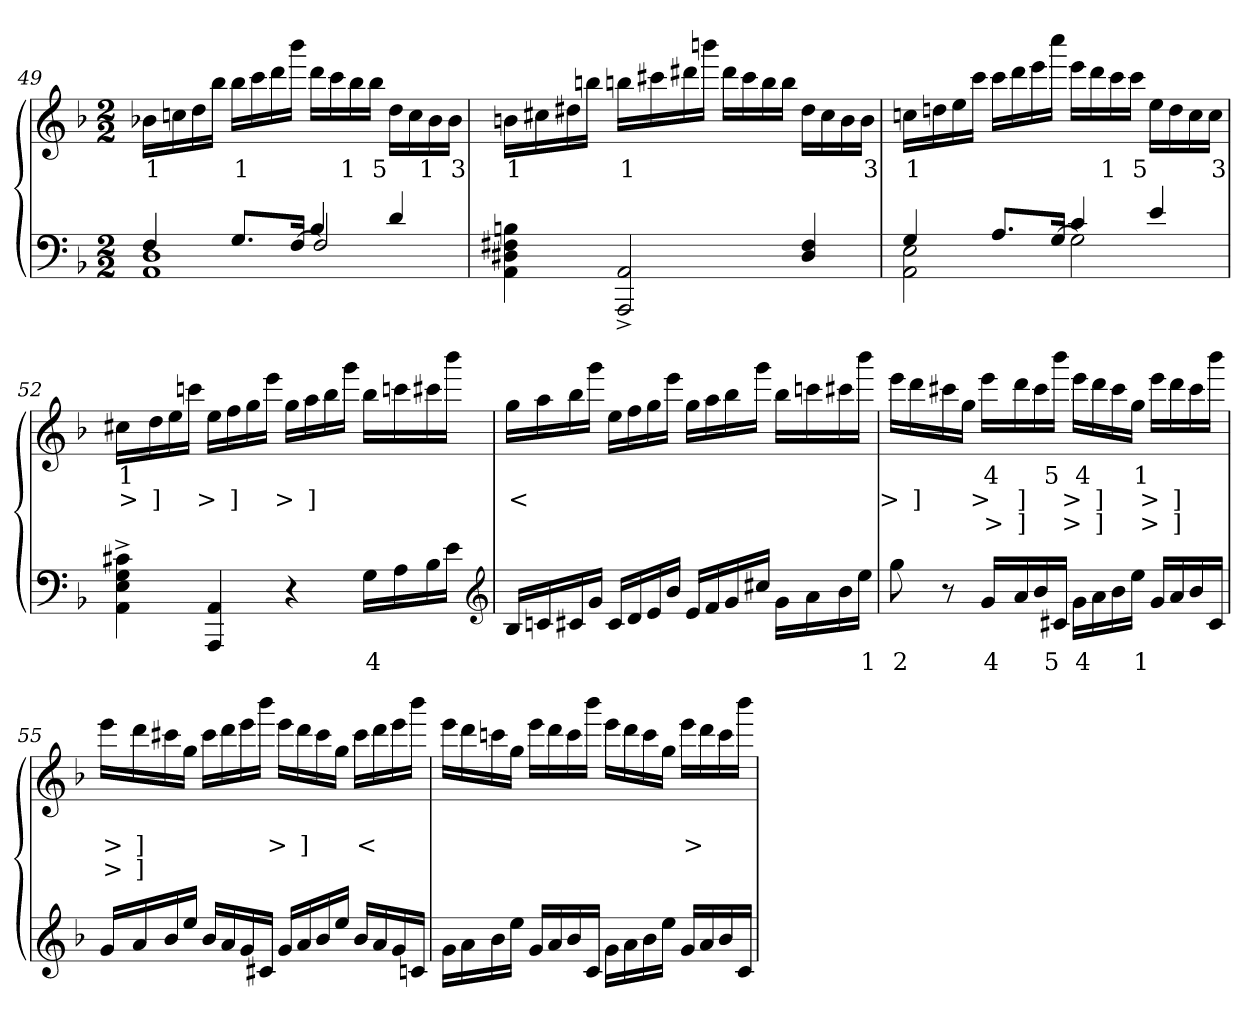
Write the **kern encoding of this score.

**kern	**text	**kern	**text	**text	**text
*part2	*part2	*part1	*part1	*part1	*part1
*staff2	*staff2	*staff1	*staff1	*staff1	*staff1
*clefF4	*	*clefG2	*	*	*
*k[b-]	*	*k[b-]	*	*	*
*M2/2	*	*M2/2	*	*	*
=49	=49	=49	=49	=49	=49
*^	*	*	*	*	*
*	*^	*	*	*	*	*
4F	1D 1AA	2ryy	.	16b-XLL	1	.	.
.	.	.	.	16ccn	.	.	.
.	.	.	.	16dd	.	.	.
.	.	.	.	16bb-JJ	.	.	.
8.GL	.	.	.	16bb-LL	1	.	.
.	.	.	.	16ccc	.	.	.
.	.	.	.	16ddd	.	.	.
[16FJk	.	.	.	16bbb-JJ	.	.	.
4B-	.	2F]	.	16dddLL	.	.	.
.	.	.	.	16ccc	.	.	.
.	.	.	.	16bb-	1	.	.
.	.	.	.	16bb-JJ	5	.	.
4d	.	.	.	16ddLL	.	.	.
.	.	.	.	16cc	.	.	.
.	.	.	.	16b-	1	.	.
.	.	.	.	16b-JJ	3	.	.
*v	*v	*v	*	*	*	*	*
=50	=50	=50	=50	=50	=50
4Bn 4F#X 4D#X 4AA	.	16bnLL	1	.	.
.	.	16cc#X	.	.	.
.	.	16dd#X	.	.	.
.	.	16bbnJJ	.	.	.
2AA^> 2AAA^>	.	16bbnLL	1	.	.
.	.	16ccc#	.	.	.
.	.	16ddd#	.	.	.
.	.	16bbbnJJ	.	.	.
.	.	16ddd#LL	.	.	.
.	.	16ccc#	.	.	.
.	.	16bb	.	.	.
.	.	16bbJJ	.	.	.
4F# 4D#/	.	16dd#LL	.	.	.
.	.	16cc#	.	.	.
.	.	16b	.	.	.
.	.	16bJJ	3	.	.
=51	=51	=51	=51	=51	=51
*^	*	*	*	*	*
4G	2E 2AA	.	16ccnLL	1	.	.
.	.	.	16ddn	.	.	.
.	.	.	16ee	.	.	.
.	.	.	16cccJJ	.	.	.
8.AL	.	.	16cccLL	.	.	.
.	.	.	16ddd	.	.	.
.	.	.	16eee	.	.	.
[16GJk	.	.	16ccccJJ	.	.	.
4c	2G]	.	16eeeLL	.	.	.
.	.	.	16ddd	.	.	.
.	.	.	16ccc	1	.	.
.	.	.	16cccJJ	5	.	.
4e/	.	.	16eeLL	.	.	.
.	.	.	16dd	.	.	.
.	.	.	16cc	.	.	.
.	.	.	16ccJJ	3	.	.
*v	*v	*	*	*	*	*
=52	=52	=52	=52	=52	=52
4c#X^> 4G^> 4E^> 4AA^>	.	16cc#XLL	1	>	.
.	.	16dd	.	]	.
.	.	16ee	.	.	.
.	.	16cccnJJ	.	.	.
4AA 4AAA	.	16eeLL	.	>	.
.	.	16ff	.	]	.
.	.	16gg	.	.	.
.	.	16eeeJJ	.	.	.
4r	.	16ggLL	.	>	.
.	.	16aa	.	]	.
.	.	16bb-	.	.	.
.	.	16gggJJ	.	.	.
16GLL	4	16bb-LL	.	.	.
16A	.	16cccn	.	.	.
16B-	.	16ccc#X	.	.	.
16eJJ	.	16bbb-JJ	.	.	.
*clefG2	*	*	*	*	*
=53	=53	=53	=53	=53	=53
16B-LL	.	16ggLL	.	<	.
16cn	.	16aa	.	.	.
16c#X	.	16bb-	.	.	.
16gJJ	.	16gggJJ	.	.	.
16c#LL	.	16ee\LL	.	.	.
16d	.	16ff	.	.	.
16e	.	16gg	.	.	.
16b-JJ	.	16eeeJJ	.	.	.
16eLL	.	16ggLL	.	.	.
16f	.	16aa	.	.	.
16g	.	16bb-	.	.	.
16cc#JJ	.	16gggJJ	.	.	.
16gLL	.	16bb-LL	.	.	.
16a	.	16cccn	.	.	.
16b-	.	16ccc#X	.	.	.
16eeJJ	1	16bbb-JJ	.	.	.
=54	=54	=54	=54	=54	=54
8gg	2	16eeeLL	.	>	.
.	.	16ddd	.	]	.
8r	.	16ccc#X	.	.	.
.	.	16ggJJ	.	.	.
16gLL	4	16eeeLL	4	>	>
16a	.	16ddd	.	]	]
16b-	.	16ccc#	.	.	.
16c#XJJ	5	16bbb-JJ	5	.	.
16gLL	4	16eeeLL	4	>	>
16a	.	16ddd	.	]	]
16b-	.	16ccc#	.	.	.
16eeJJ	1	16ggJJ	1	.	.
16gLL	.	16eeeLL	.	>	>
16a	.	16ddd	.	]	]
16b-	.	16ccc#	.	.	.
16c#JJ	.	16bbb-JJ	.	.	.
=55	=55	=55	=55	=55	=55
16g/LL	.	16eeeLL	.	>	>
16a	.	16ddd	.	]	]
16b-	.	16ccc#X	.	.	.
16eeJJ	.	16ggJJ	.	.	.
16b-LL	.	16ccc#LL	.	.	.
16a	.	16ddd	.	.	.
16g	.	16eee	.	.	.
16c#XJJ	.	16bbb-JJ	.	.	.
16g/LL	.	16eeeLL	.	>	.
16a	.	16ddd	.	]	.
16b-	.	16ccc#	.	.	.
16eeJJ	.	16ggJJ	.	.	.
16b-LL	.	16ccc#LL	.	<	.
16a	.	16ddd	.	.	.
16g	.	16eee	.	.	.
16cnJJ	.	16bbb-JJ	.	.	.
=56	=56	=56	=56	=56	=56
16gLL	.	16eeeLL	.	.	.
16a	.	16ddd	.	.	.
16b-	.	16cccn	.	.	.
16eeJJ	.	16ggJJ	.	.	.
16gLL	.	16eeeLL	.	.	.
16a	.	16ddd	.	.	.
16b-	.	16ccc	.	.	.
16cJJ	.	16bbb-JJ	.	.	.
16gLL	.	16eeeLL	.	.	.
16a	.	16ddd	.	.	.
16b-	.	16ccc	.	.	.
16eeJJ	.	16ggJJ	.	.	.
16gLL	.	16eeeLL	.	>	.
16a	.	16ddd	.	.	.
16b-	.	16ccc	.	.	.
16cJJ	.	16bbb-JJ	.	.	.
=	=	=	=	=	=
*-	*-	*-	*-	*-	*-
